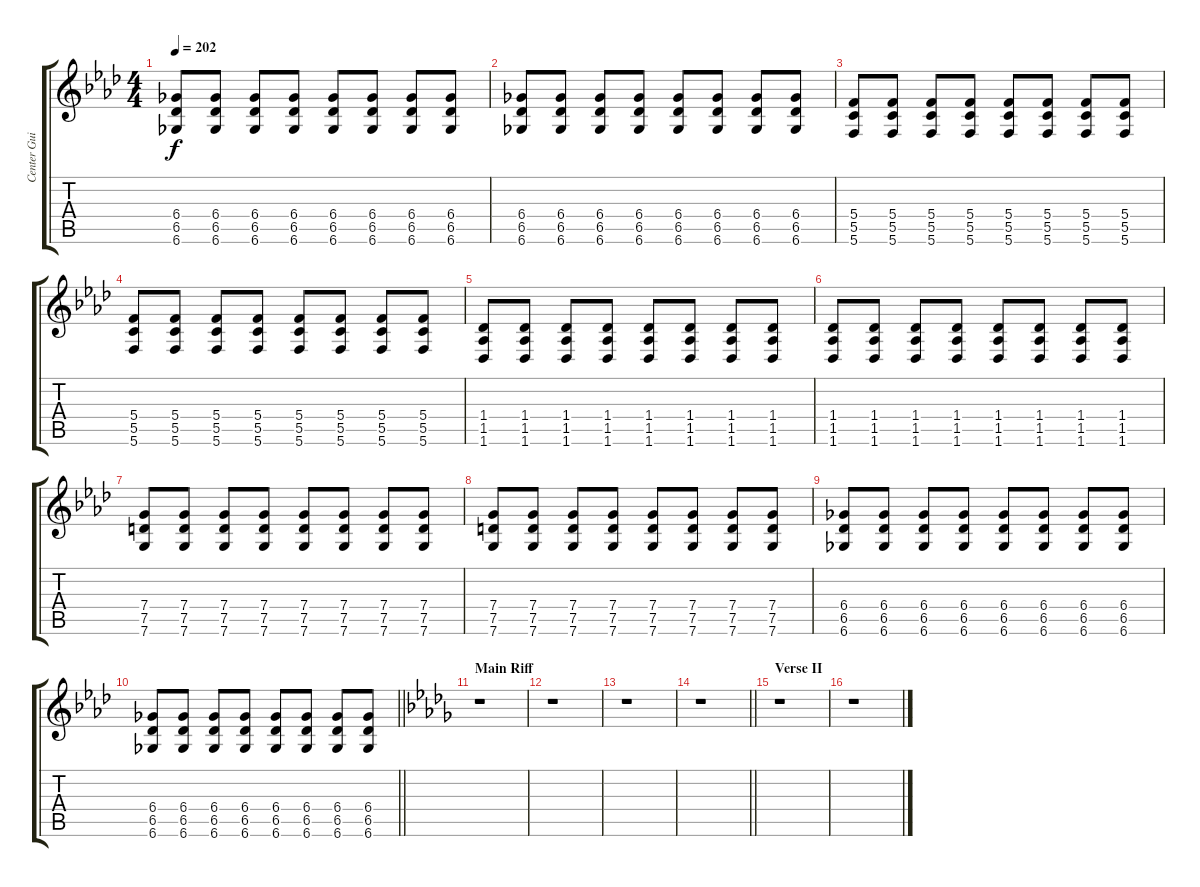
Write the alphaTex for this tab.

\track ("Center Guitar" "Center Gui") {instrument overdrivenguitar}
\staff {score tabs}
\tuning (D4 A3 F3 C3 G2 C2) {hide}
\ts (4 4)
\tempo 202
\clef g2
\ks ab
(6.4 6.5 6.6).8{dy f} (6.4 6.5 6.6).8 (6.4 6.5 6.6).8 (6.4 6.5 6.6).8 (6.4 6.5 6.6).8 (6.4 6.5 6.6).8 (6.4 6.5 6.6).8 (6.4 6.5 6.6).8 |
(6.4 6.5 6.6).8 (6.4 6.5 6.6).8 (6.4 6.5 6.6).8 (6.4 6.5 6.6).8 (6.4 6.5 6.6).8 (6.4 6.5 6.6).8 (6.4 6.5 6.6).8 (6.4 6.5 6.6).8 |
(5.4 5.5 5.6).8 (5.4 5.5 5.6).8 (5.4 5.5 5.6).8 (5.4 5.5 5.6).8 (5.4 5.5 5.6).8 (5.4 5.5 5.6).8 (5.4 5.5 5.6).8 (5.4 5.5 5.6).8 |
(5.4 5.5 5.6).8 (5.4 5.5 5.6).8 (5.4 5.5 5.6).8 (5.4 5.5 5.6).8 (5.4 5.5 5.6).8 (5.4 5.5 5.6).8 (5.4 5.5 5.6).8 (5.4 5.5 5.6).8 |
(1.4 1.5 1.6).8 (1.4 1.5 1.6).8 (1.4 1.5 1.6).8 (1.4 1.5 1.6).8 (1.4 1.5 1.6).8 (1.4 1.5 1.6).8 (1.4 1.5 1.6).8 (1.4 1.5 1.6).8 |
(1.4 1.5 1.6).8 (1.4 1.5 1.6).8 (1.4 1.5 1.6).8 (1.4 1.5 1.6).8 (1.4 1.5 1.6).8 (1.4 1.5 1.6).8 (1.4 1.5 1.6).8 (1.4 1.5 1.6).8 |
(7.4 7.5 7.6).8 (7.4 7.5 7.6).8 (7.4 7.5 7.6).8 (7.4 7.5 7.6).8 (7.4 7.5 7.6).8 (7.4 7.5 7.6).8 (7.4 7.5 7.6).8 (7.4 7.5 7.6).8 |
(7.4 7.5 7.6).8 (7.4 7.5 7.6).8 (7.4 7.5 7.6).8 (7.4 7.5 7.6).8 (7.4 7.5 7.6).8 (7.4 7.5 7.6).8 (7.4 7.5 7.6).8 (7.4 7.5 7.6).8 |
(6.4 6.5 6.6).8 (6.4 6.5 6.6).8 (6.4 6.5 6.6).8 (6.4 6.5 6.6).8 (6.4 6.5 6.6).8 (6.4 6.5 6.6).8 (6.4 6.5 6.6).8 (6.4 6.5 6.6).8 |
\barLineRight lightlight
(6.4 6.5 6.6).8 (6.4 6.5 6.6).8 (6.4 6.5 6.6).8 (6.4 6.5 6.6).8 (6.4 6.5 6.6).8 (6.4 6.5 6.6).8 (6.4 6.5 6.6).8 (6.4 6.5 6.6).8 |
\section ("" "Main Riff")
\ks db
r.1 |
r.1 |
r.1 |
\barLineRight lightlight
r.1 |
\section ("" "Verse II")
r.1 |
r.1
